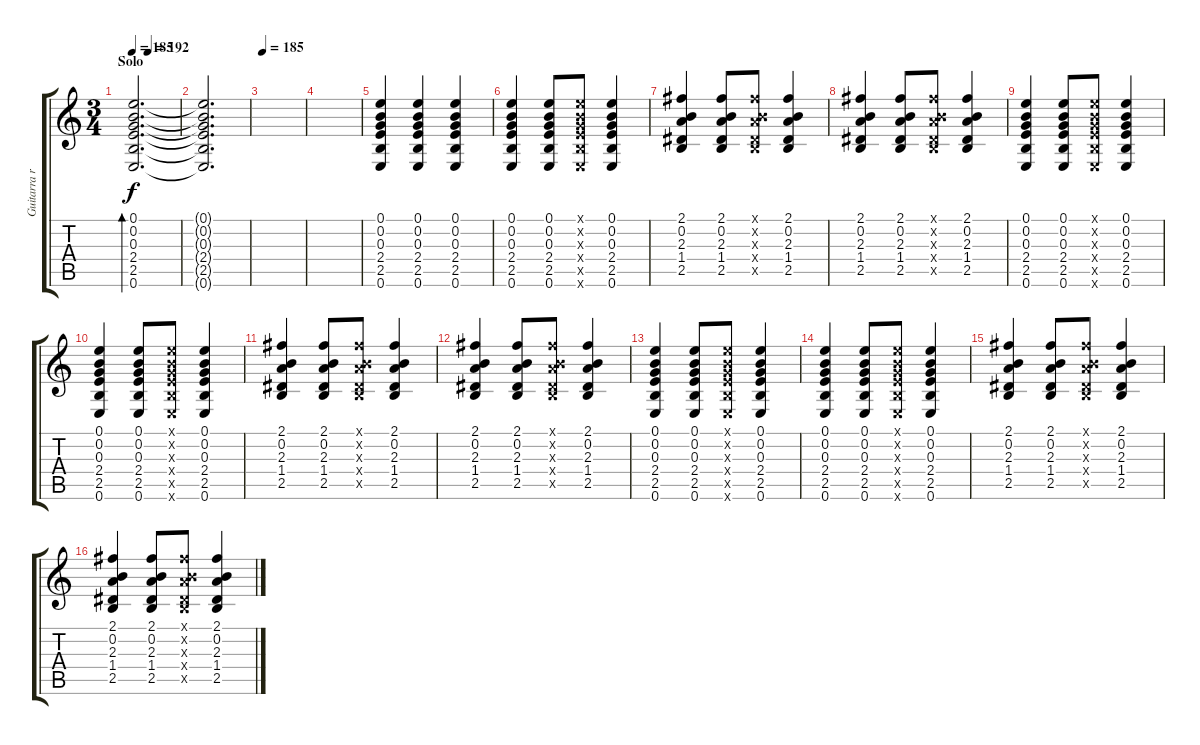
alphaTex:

\track ("Guitarra ritmica" "Guitarra r") {instrument acousticguitarsteel}
\staff {score tabs}
\tuning (E4 B3 G3 D3 A2 E2) {hide}
\ts (3 4)
\section ("" "Solo")
\tempo 185
\tempo (192 0.3333333333333333)
\clef g2
\ks c
(0.1 0.2 0.3 2.4 2.5 0.6).2{d bd 240 dy f} |
(0.1{t} 0.2{t} 0.3{t} 2.4{t} 2.5{t} 0.6{t}).2{d} |
\tempo 185
|
|
(0.1 0.2 0.3 2.4 2.5 0.6).4 (0.1 0.2 0.3 2.4 2.5 0.6).4 (0.1 0.2 0.3 2.4 2.5 0.6).4 |
(0.1 0.2 0.3 2.4 2.5 0.6).4 (0.1 0.2 0.3 2.4 2.5 0.6).8 (0.1{x} 0.2{x} 0.3{x} 2.4{x} 2.5{x} 0.6{x}).8 (0.1 0.2 0.3 2.4 2.5 0.6).4 |
(2.1 0.2 2.3 1.4 2.5).4 (2.1 0.2 2.3 1.4 2.5).8 (2.1{x} 0.2{x} 2.3{x} 1.4{x} 2.5{x}).8 (2.1 0.2 2.3 1.4 2.5).4 |
(2.1 0.2 2.3 1.4 2.5).4 (2.1 0.2 2.3 1.4 2.5).8 (2.1{x} 0.2{x} 2.3{x} 1.4{x} 2.5{x}).8 (2.1 0.2 2.3 1.4 2.5).4 |
(0.1 0.2 0.3 2.4 2.5 0.6).4 (0.1 0.2 0.3 2.4 2.5 0.6).8 (0.1{x} 0.2{x} 0.3{x} 2.4{x} 2.5{x} 0.6{x}).8 (0.1 0.2 0.3 2.4 2.5 0.6).4 |
(0.1 0.2 0.3 2.4 2.5 0.6).4 (0.1 0.2 0.3 2.4 2.5 0.6).8 (0.1{x} 0.2{x} 0.3{x} 2.4{x} 2.5{x} 0.6{x}).8 (0.1 0.2 0.3 2.4 2.5 0.6).4 |
(2.1 0.2 2.3 1.4 2.5).4 (2.1 0.2 2.3 1.4 2.5).8 (2.1{x} 0.2{x} 2.3{x} 1.4{x} 2.5{x}).8 (2.1 0.2 2.3 1.4 2.5).4 |
(2.1 0.2 2.3 1.4 2.5).4 (2.1 0.2 2.3 1.4 2.5).8 (2.1{x} 0.2{x} 2.3{x} 1.4{x} 2.5{x}).8 (2.1 0.2 2.3 1.4 2.5).4 |
(0.1 0.2 0.3 2.4 2.5 0.6).4 (0.1 0.2 0.3 2.4 2.5 0.6).8 (0.1{x} 0.2{x} 0.3{x} 2.4{x} 2.5{x} 0.6{x}).8 (0.1 0.2 0.3 2.4 2.5 0.6).4 |
(0.1 0.2 0.3 2.4 2.5 0.6).4 (0.1 0.2 0.3 2.4 2.5 0.6).8 (0.1{x} 0.2{x} 0.3{x} 2.4{x} 2.5{x} 0.6{x}).8 (0.1 0.2 0.3 2.4 2.5 0.6).4 |
(2.1 0.2 2.3 1.4 2.5).4 (2.1 0.2 2.3 1.4 2.5).8 (2.1{x} 0.2{x} 2.3{x} 1.4{x} 2.5{x}).8 (2.1 0.2 2.3 1.4 2.5).4 |
(2.1 0.2 2.3 1.4 2.5).4 (2.1 0.2 2.3 1.4 2.5).8 (2.1{x} 0.2{x} 2.3{x} 1.4{x} 2.5{x}).8 (2.1 0.2 2.3 1.4 2.5).4
